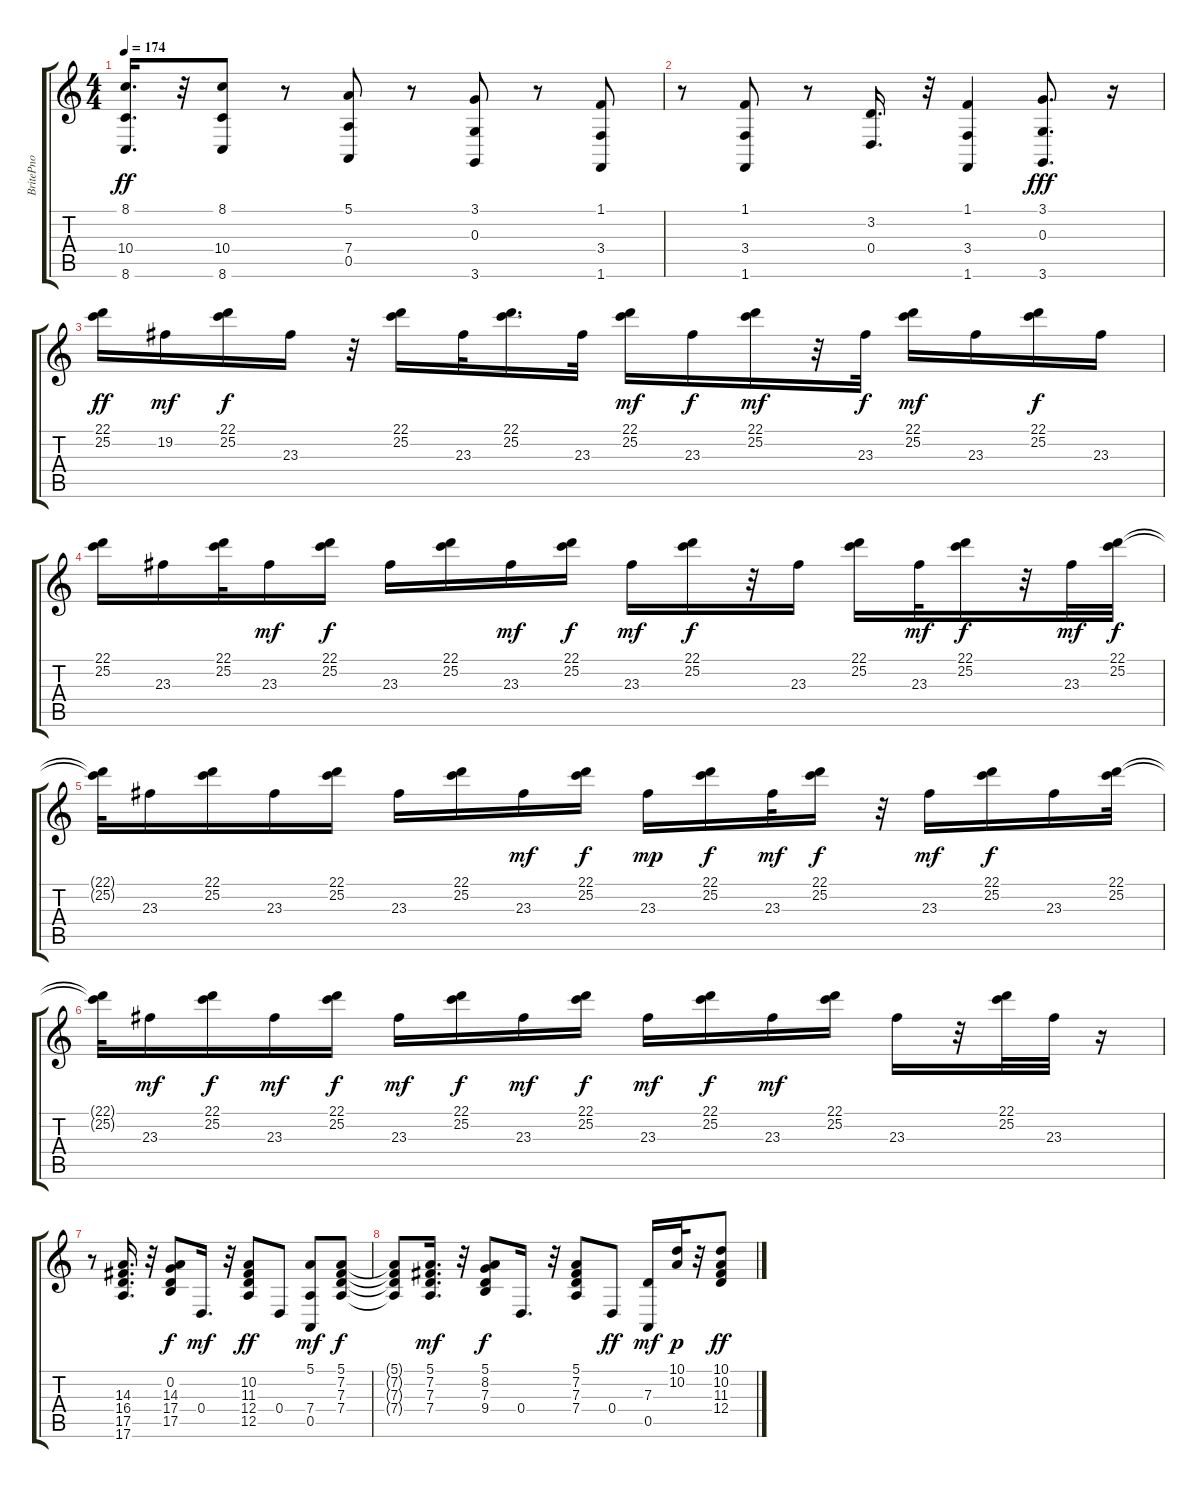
\track ("BritePno" "BritePno") {instrument electricgrandpiano}
\staff {score tabs}
\tuning (E4 B3 G3 D3 A2 E2) {hide}
\ts (4 4)
\tempo 174
\clef g2
\ks c
(8.1 10.4 8.6).16{d dy ff} r.32 (8.1 10.4 8.6).8 r.8 (5.1 7.4 0.5).8 r.8 (3.1 0.3 3.6).8 r.8 (1.1 3.4 1.6).8 |
r.8 (1.1 3.4 1.6).8 r.8 (3.2 0.4).16{d} r.32 (1.1 3.4 1.6).4 (3.1 0.3 3.6).8{d dy fff} r.16 |
(22.1 25.2).16{dy ff} 19.2.16{dy mf} (22.1 25.2).16{dy f} 23.3.16 r.32 (22.1 25.2).16 23.3.32 (22.1 25.2).16{d} 23.3.32 (22.1 25.2).16{dy mf} 23.3.16{dy f} (22.1 25.2).16{dy mf} r.32 23.3.32{dy f} (22.1 25.2).16{dy mf} 23.3.16 (22.1 25.2).16{dy f} 23.3.16 |
(22.1 25.2).16 23.3.16 (22.1 25.2).32 23.3.16{dy mf} (22.1 25.2).16{dy f} 23.3.16 (22.1 25.2).16 23.3.16{dy mf} (22.1 25.2).16{dy f} 23.3.16{dy mf} (22.1 25.2).16{dy f} r.32 23.3.16 (22.1 25.2).16 23.3.32{dy mf} (22.1 25.2).16{dy f} r.32 23.3.32{dy mf} (22.1 25.2).32{dy f} |
(22.1{t} 25.2{t}).32 23.3.16 (22.1 25.2).16 23.3.16 (22.1 25.2).16 23.3.16 (22.1 25.2).16 23.3.16{dy mf} (22.1 25.2).16{dy f} 23.3.16{dy mp} (22.1 25.2).16{dy f} 23.3.32{dy mf} (22.1 25.2).16{dy f} r.32 23.3.16{dy mf} (22.1 25.2).16{dy f} 23.3.16 (22.1 25.2).32 |
(22.1{t} 25.2{t}).32 23.3.16{dy mf} (22.1 25.2).16{dy f} 23.3.16{dy mf} (22.1 25.2).16{dy f} 23.3.16{dy mf} (22.1 25.2).16{dy f} 23.3.16{dy mf} (22.1 25.2).16{dy f} 23.3.16{dy mf} (22.1 25.2).16{dy f} 23.3.16{dy mf} (22.1 25.2).16 23.3.16 r.32 (22.1 25.2).32 23.3.32 r.16 |
r.8 (14.3 16.4 17.5 17.6).16{d} r.32 (0.2 14.3 17.4 17.5).8{dy f} 0.4.16{d dy mf} r.32 (10.2 11.3 12.4 12.5).8{dy ff} 0.4.8 (5.1 7.4 0.5).8{dy mf} (5.1 7.2 7.3 7.4).8{dy f} |
(5.1{t} 7.2{t} 7.3{t} 7.4{t}).8 (5.1 7.2 7.3 7.4).16{d dy mf} r.32 (5.1 8.2 7.3 9.4).8{dy f} 0.4.16{d} r.32 (5.1 7.2 7.3 7.4).8 0.4.8{dy ff} (7.3 0.5).16{dy mf} (10.1 10.2).32{dy p} r.32 (10.1 10.2 11.3 12.4).8{dy ff}
